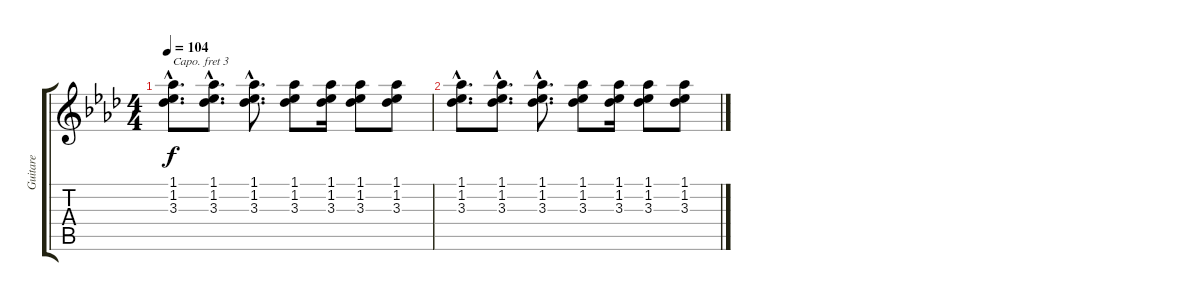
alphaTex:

\track ("Guitare" "Guitare") {instrument acousticguitarsteel}
\staff {score tabs}
\capo 3
\tuning (E4 B3 G3 D3 A2 E2) {hide}
\ts (4 4)
\tempo 104
\clef g2
\ks ab
(1.1{hac} 1.2{hac} 3.3{hac}).8{d dy f} (1.1{hac} 1.2{hac} 3.3{hac}).8{d} (1.1{hac} 1.2{hac} 3.3{hac}).8{d} (1.1 1.2 3.3).8 (1.1 1.2 3.3).16 (1.1 1.2 3.3).8 (1.1 1.2 3.3).8 |
(1.1{hac} 1.2{hac} 3.3{hac}).8{d} (1.1{hac} 1.2{hac} 3.3{hac}).8{d} (1.1{hac} 1.2{hac} 3.3{hac}).8{d} (1.1 1.2 3.3).8 (1.1 1.2 3.3).16 (1.1 1.2 3.3).8 (1.1 1.2 3.3).8
